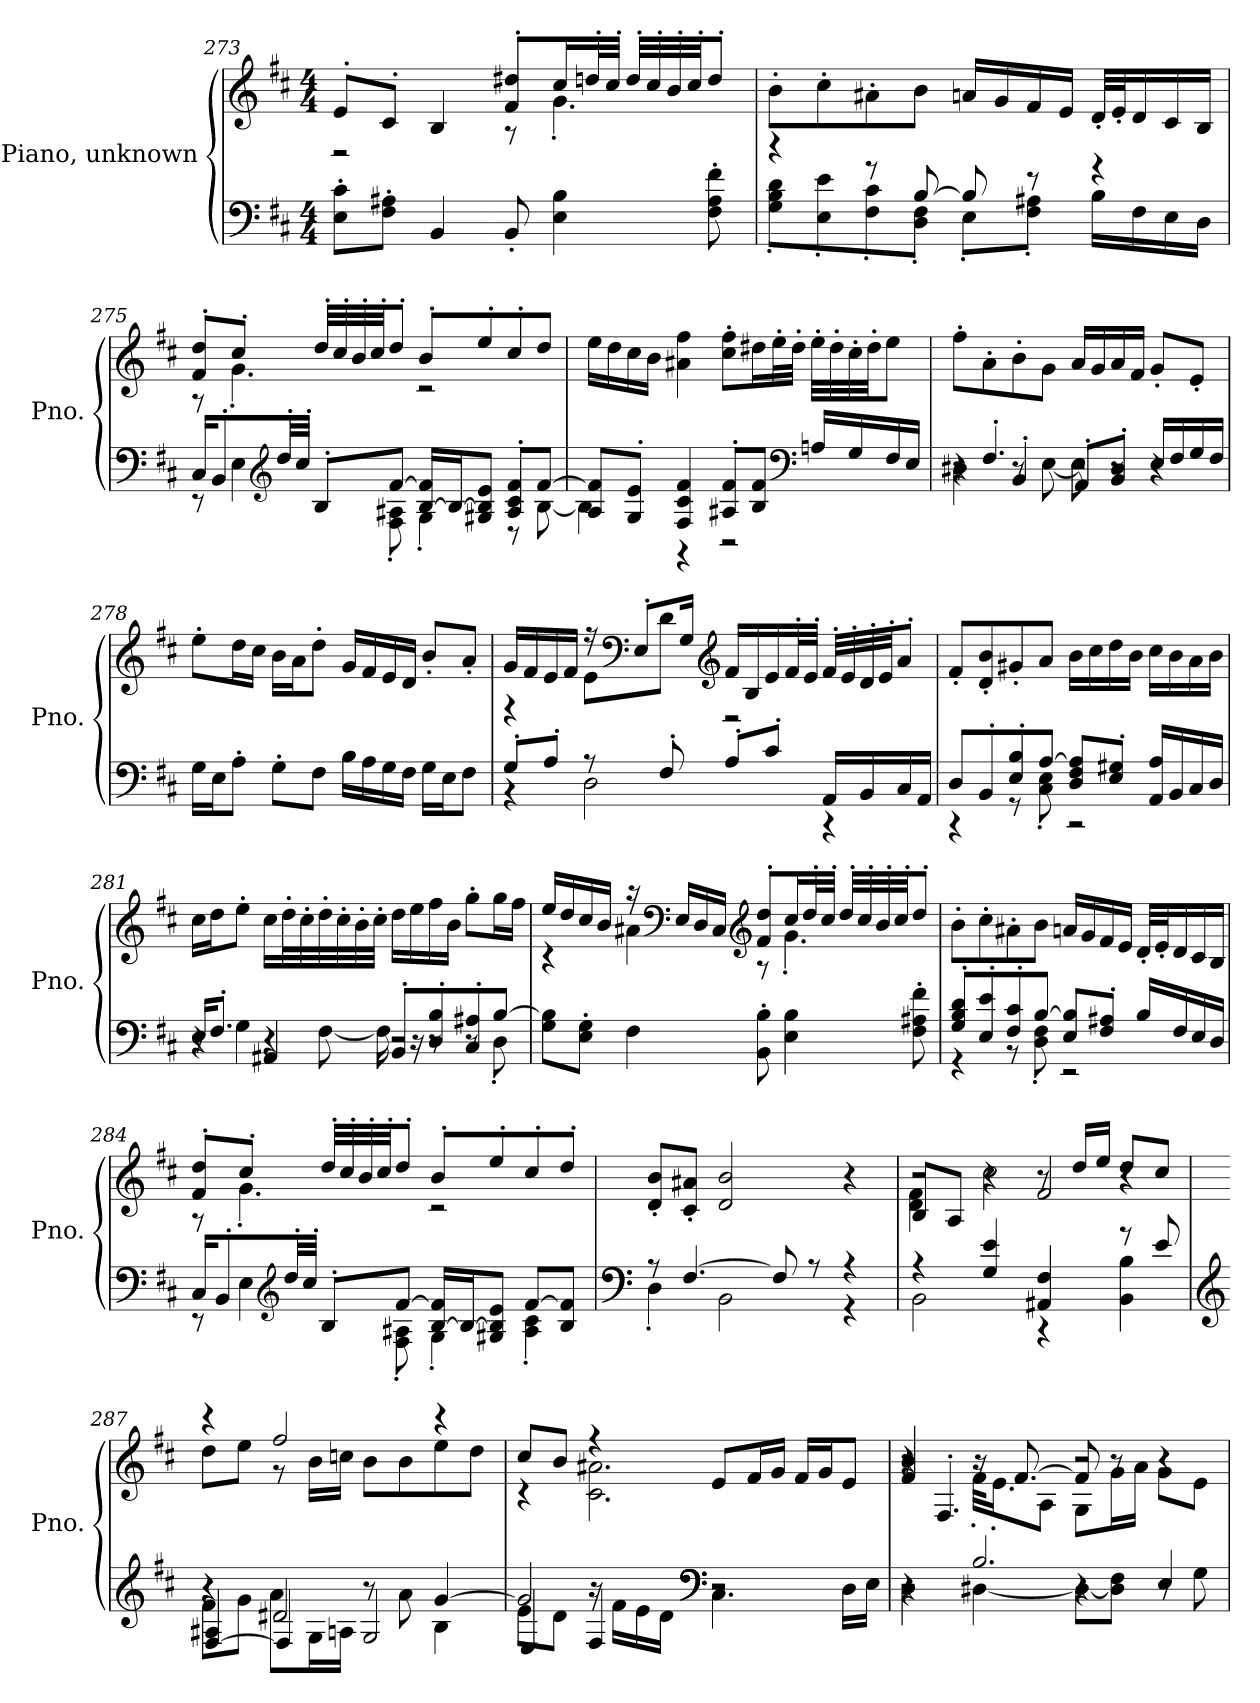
**kern	**kern
*part1	*part1
*staff2	*staff1
*I"Piano, unknown	*
*I'Pno.	*
!!LO:LB:g=z
*clefF4	*clefG2
*k[f#c#]	*k[f#c#]
*M4/4	*M4/4
=273	=273
*	*^
8E\' 8c#\'L	8e'/L	2r
8F#\' 8A#X\'J	8c#'/J	.
4BB/	4B/	.
8BB'/	8f#/' 8dd#X/'L	8r
4E\ 4B\	16cc#/L	4.g'\
.	32ddn'/L	.
.	32cc#'/JJJ	.
.	32dd'/LLL	.
.	32cc#'/	.
.	32b'/	.
.	32cc#'/JJ	.
8F#\' 8A#\' 8f#\'	8dd'/J	.
*	*v	*v
=274	=274
*^	*
4r	8G\' 8B\' 8d\'L	8b'\L
.	8E\' 8e\'	8cc#'\
8r	8F#\' 8c#\'	8a#X'\
[8B/	8D\' 8F#\'J	8b\J
8B/]	8E'\L	16an/LL
.	.	16g/
8r	8F#\' 8A#X\'J	16f#/
.	.	16e/JJ
4r	16B\LL	32d'/LLL
.	.	32e'/J
.	16F#\	16d/
.	16E\	16c#/
.	16D\JJ	16B/JJ
!!LO:LB:g=z
=275	=275	=275
*	*	*^
16C#/KL	8r	8f#/' 8dd/'L	8r
8BB'/	.	.	.
.	4E\	8cc#'/J	4.g'\
*clefG2	*	*	*
32dd'/LL	.	.	.
32cc#'/JJJ	.	.	.
8B'/L	.	32dd'/LLL	.
.	.	32cc#'/	.
.	.	32b'/	.
.	.	32cc#'/JJ	.
[8f#/J	8F#\' 8A#X\'	8dd'/J	.
[16B/ 16f#/]LL	4G'\	8b'/L	2r
16B/J_	.	.	.
8G#X/ 8B/] 8e/J	.	8ee'/	.
8A#/' 8c#/' 8f#/'L	8r	8cc#'/	.
[8f#/J	[8B\	8dd/J	.
*	*	*v	*v
=276	=276	=276
8A/ 8f#/]L	4B\]	16ee\LL
.	.	16dd\
8G/' 8e/'J	.	16cc#\
.	.	16b\JJ
4F#/ 4c#/ 4f#/	4r	4a#X\ 4ff#\
8A#X/' 8f#/'L	2r	8cc#\' 8ff#\'L
8B/ 8f#/J	.	16dd#X\L
.	.	32ee'\L
.	.	32dd#'\JJJ
*clefF4	*	*
16An/LL	.	32ee'\LLL
.	.	32dd#'\
16G/	.	32cc#'\
.	.	32dd#'\JJ
16F#/	.	8ee\J
16E/JJ	.	.
!!LO:LB:g=z
=277	=277	=277
*	*^	*
8r	4D#X\	4r	8ff#'\L
4.F#'/	.	.	8a'\
.	8r	4BB'/	8b'\
.	[8E\	.	8g\J
2r	8E\]	8AA'/L	16a/LL
.	.	.	16g/
.	8r	8BB/' 8D#/'J	16a/
.	.	.	16f#/JJ
.	4r	16E/LL	8g'/L
.	.	16F#/	.
.	.	16G/	8e'/J
.	.	16F#/JJ	.
*v	*v	*v	*
=278	=278
16G\LL	8ee'\L
16E\J	.
8A'\J	16dd\L
.	16cc#\JJ
8G'\L	16b\LL
.	16a\J
8F#\J	8dd'\J
16B\LL	16g/LL
16A\	16f#/
16G\	16e/
16F#\JJ	16d/JJ
16G\LL	8b'/L
16E\J	.
8F#\J	8a'/J
!!LO:LB:g=z
=279	=279
*^	*^
8G'/L	4r	16g/LL	4r
.	.	16f#/	.
8A'/J	.	16e/	.
.	.	16f#/JJ	.
8r	2D\	16r	8e\L
*	*	*clefF4	*
.	.	8E'/L	.
8F#'/	.	.	8d\J
.	.	16G/Jk	.
*	*	*clefG2	*
8A'/L	.	16f#/LL	2r
.	.	16B/	.
8c#'/J	.	16e/	.
.	.	32f#'/L	.
.	.	32e'/JJJ	.
16AA/LL	4r	32f#'/LLL	.
.	.	32e'/	.
16BB/	.	32d'/	.
.	.	32e'/JJ	.
16C#/	.	8a'/J	.
16AA/JJ	.	.	.
*	*	*v	*v
=280	=280	=280
8D/L	4r	8f#'/L
8BB'/	.	8d/' 8b/'
8E/' 8B/'	8r	8g#X'/
[8A/J	8C#\' 8E\'	8a/J
8D/ 8F#/ 8A/]L	2r	16b\LL
.	.	16cc#\
8E/' 8G#X/'J	.	16dd\
.	.	16b\JJ
16AA/ 16A/LL	.	16cc#\LL
16BB/	.	16b\
16C#/	.	16a\
16D/JJ	.	16b\JJ
!!LO:PB:g=z
=281	=281	=281
*	*^	*
16E/KL	8r	4r	16cc#\LL
8.F#'/J	.	.	16dd\J
.	4G\	.	8ee'\J
4r	.	4AA#X/	16cc#\LL
.	.	.	32dd'\L
.	.	.	32cc#'\
.	[8F#\	.	32dd'\
.	.	.	32cc#'\
.	.	.	32b'\
.	.	.	32cc#'\JJJ
8BB'/L	16F#\]	2r	16dd\LL
.	16r	.	16ee\
8D/' 8B/'	8r	.	16ff#\
.	.	.	16b\JJ
8C#/' 8A#X/'	8r	.	8gg'\L
[8B/J	8D'\	.	16gg\L
.	.	.	16ff#\JJ
*v	*v	*v	*
=282	=282
*	*^
8G\ 8B\]L	16ee/LL	4r
.	16dd/	.
8E\' 8G\'J	16cc#/	.
.	16b/JJ	.
4F#\	16r	4a#X\
*	*clefF4	*
.	16E/LL	.
.	16D/	.
.	16C#/JJ	.
*	*clefG2	*
8BB\' 8B\'	8f#/' 8dd/'L	8r
4E\ 4B\	16cc#/L	4.g'\
.	32dd'/L	.
.	32cc#'/JJJ	.
.	32dd'/LLL	.
.	32cc#'/	.
.	32b'/	.
.	32cc#'/JJ	.
8F#\' 8A#X\' 8f#\'	8dd'/J	.
*	*v	*v
!!LO:LB:g=z
=283	=283
*^	*
8G/' 8B/' 8d/'L	4r	8b'\L
8E/' 8e/'	.	8cc#'\
8F#/' 8c#/'	8r	8a#X'\
[8B/J	8D\' 8F#\'	8b\J
8E/ 8B/]L	2r	16an/LL
.	.	16g/
8F#/' 8A#X/'J	.	16f#/
.	.	16e/JJ
16B/LL	.	32d'/LLL
.	.	32e'/J
16F#/	.	16d/
16E/	.	16c#/
16D/JJ	.	16B/JJ
=284	=284	=284
*	*	*^
16C#/KL	8r	8f#/' 8dd/'L	8r
8BB'/	.	.	.
.	4E\	8cc#'/J	4.g'\
*clefG2	*	*	*
32dd'/LL	.	.	.
32cc#'/JJJ	.	.	.
8B'/L	.	32dd'/LLL	.
.	.	32cc#'/	.
.	.	32b'/	.
.	.	32cc#'/JJ	.
[8f#/J	8F#\' 8A#X\'	8dd'/J	.
[16B/ 16f#/]LL	4G'\	8b'/L	2r
16B/J_	.	.	.
8G#X/ 8B/] 8e/J	.	8ee'/	.
[8f#/L	4A#\' 4c#\'	8cc#'/	.
8B/ 8f#/]J	.	8dd'/J	.
*	*	*v	*v
!!LO:LB:g=z
=285	=285	=285
*clefF4	*	*
8r	4D'\	8d/' 8b/'L
[4.F#/	.	8c#/' 8a#X/'J
.	2BB\	2d/ 2b/
8F#/]	.	.
8r	.	.
4r	4r	4r
=286	=286	=286
*	*	*^
*	*	*	*^
4r	2BB\	8B/L	4d\ 4f#\	2r
.	.	8A/J	.	.
4G/ 4e/	.	4r	2cc#\	.
4AA#X/ 4F#/	4r	8r	.	2f#/
.	.	16dd/LL	.	.
.	.	16ee/JJ	.	.
8r	4BB\ 4B\	8dd/L	4r	.
8e/	.	8cc#/J	.	.
*v	*v	*	*	*
*	*v	*v	*v
=287	=287
*clefG2	*
*^	*^
*	*^	*	*
4r	8f#\L	[4F#/ 4A#X/	4r	8dd\L
.	8g\J	.	.	8ee\J
2d#X/	8a\L	4F#/]	2ff#/	8r
.	16G\L	.	.	16b\LL
.	16An\JJ	.	.	16ccn\JJ
.	8r	2G/	.	8b\L
.	8a\	.	.	8b\
[4g/	4B\	.	4r	8ee\
.	.	.	.	8dd\J
!!LO:LB:g=z	!!
=288	=288	=288	=288	=288
2g/]	8e\L	4E/	8cc#/L	4r
.	8d\J	.	8b/J	.
.	16r	4F#/	4r	2.c#\ 2.a#X\
.	16f#\LL	.	.	.
.	16e\	.	.	.
.	16d\JJ	.	.	.
*clefF4	*	*	*	*
2r	4.C#\	2r	8e/L	.
.	.	.	16f#/L	.
.	.	.	16g/JJ	.
.	.	.	16f#/LL	.
.	.	.	16g/J	.
.	16D\LL	.	8e/J	.
.	16E\JJ	.	.	.
=289	=289	=289	=289	=289
*	*	*	*	*^
4r	4D\	2r	4f#/ 4b/	4r	8r
.	.	.	.	.	4.F#'/
2.B/	[4D#X\	.	16r	32f#'\KLL	.
.	.	.	.	16.e'\J	.
.	.	.	[8.f#/	.	.
.	.	.	.	8A\J	.
.	8D#\L_	4r	8f#/]	8G\L	2r
.	8D#\] 8F#\J	.	8r	16g\L	.
.	.	.	.	16a\JJ	.
.	8r	4E/	4r	8g\L	.
.	8G\	.	.	8e\J	.
*v	*v	*v	*	*	*
*	*v	*v	*v
=	=
*-	*-
